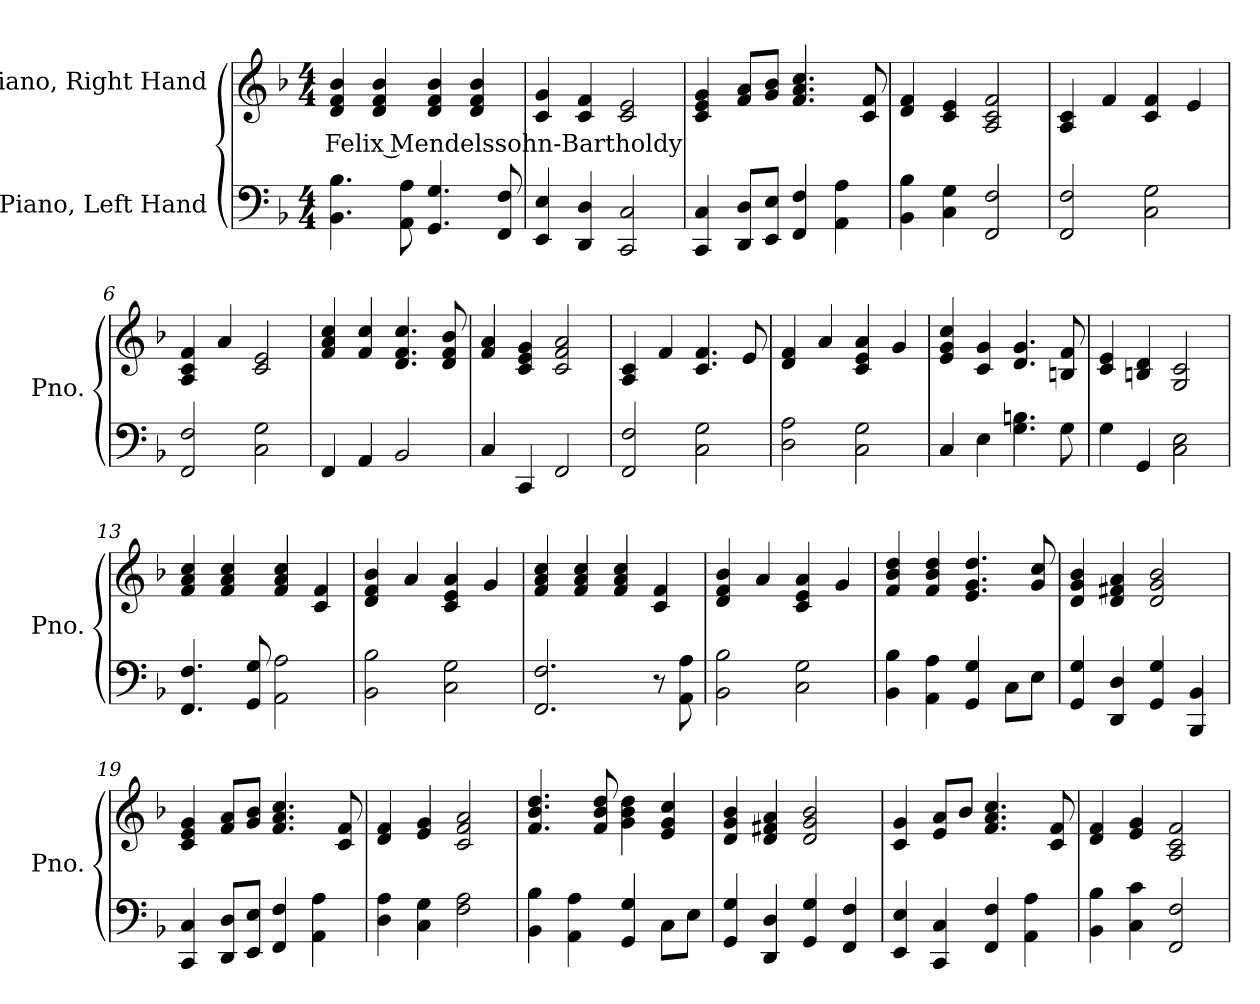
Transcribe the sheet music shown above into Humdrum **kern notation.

**kern	**kern	**text
*part2	*part1	*part1
*staff2	*staff1	*staff1
*I"Piano, Left Hand	*I"Piano, Right Hand	*
*I'Pno.	*I'Pno.	*
*clefF4	*clefG2	*
*k[b-]	*k[b-]	*
*M4/4	*M4/4	*
*MM100	*MM100	*
=1	=1	=1
!	!	!LO:LY:b
4.BB-\ 4.B-\	4d/ 4f/ 4b-/	Felix Mendelssohn-Bartholdy
.	4d/ 4f/ 4b-/	.
8AA\ 8A\	.	.
4.GG/ 4.G/	4d/ 4f/ 4b-/	.
.	4d/ 4f/ 4b-/	.
8FF/ 8F/	.	.
=2	=2	=2
4EE/ 4E/	4c/ 4g/	.
4DD/ 4D/	4c/ 4f/	.
2CC/ 2C/	2c/ 2e/	.
=3	=3	=3
4CC/ 4C/	4c/ 4e/ 4g/	.
8DD/ 8D/L	8f/ 8a/L	.
8EE/ 8E/J	8g/ 8b-/J	.
4FF/ 4F/	4.f/ 4.a/ 4.cc/	.
4AA\ 4A\	.	.
.	8c/ 8f/	.
=4	=4	=4
4BB-\ 4B-\	4d/ 4f/	.
4C\ 4G\	4c/ 4e/	.
2FF/ 2F/	2A/ 2c/ 2f/	.
!!LO:LB:g=z
=5	=5	=5
2FF/ 2F/	4A/ 4c/	.
.	4f/	.
2C\ 2G\	4c/ 4f/	.
.	4e/	.
=6	=6	=6
2FF/ 2F/	4A/ 4c/ 4f/	.
.	4a/	.
2C\ 2G\	2c/ 2e/	.
=7	=7	=7
4FF/	4f/ 4a/ 4cc/	.
4AA/	4f/ 4cc/	.
2BB-/	4.d/ 4.f/ 4.cc/	.
.	8d/ 8f/ 8b-/	.
=8	=8	=8
4C/	4f/ 4a/	.
4CC/	4c/ 4e/ 4g/	.
2FF/	2c/ 2f/ 2a/	.
=9	=9	=9
2FF/ 2F/	4A/ 4c/	.
.	4f/	.
2C\ 2G\	4.c/ 4.f/	.
.	8e/	.
=10	=10	=10
2D\ 2A\	4d/ 4f/	.
.	4a/	.
2C\ 2G\	4c/ 4e/ 4a/	.
.	4g/	.
=11	=11	=11
4C/	4e/ 4g/ 4cc/	.
4E\	4c/ 4g/	.
4.G\ 4.Bn\	4.d/ 4.g/	.
8G\	8Bn/ 8f/	.
=12	=12	=12
4G\	4c/ 4e/	.
4GG/	4Bn/ 4d/	.
2C\ 2E\	2G/ 2c/	.
!!LO:LB:g=z
=13	=13	=13
4.FF/ 4.F/	4f/ 4a/ 4cc/	.
.	4f/ 4a/ 4cc/	.
8GG/ 8G/	.	.
2AA\ 2A\	4f/ 4a/ 4cc/	.
.	4c/ 4f/	.
=14	=14	=14
2BB-\ 2B-\	4d/ 4f/ 4b-/	.
.	4a/	.
2C\ 2G\	4c/ 4e/ 4a/	.
.	4g/	.
=15	=15	=15
2.FF/ 2.F/	4f/ 4a/ 4cc/	.
.	4f/ 4a/ 4cc/	.
.	4f/ 4a/ 4cc/	.
8r	4c/ 4f/	.
8AA\ 8A\	.	.
=16	=16	=16
2BB-\ 2B-\	4d/ 4f/ 4b-/	.
.	4a/	.
2C\ 2G\	4c/ 4e/ 4a/	.
.	4g/	.
=17	=17	=17
4BB-\ 4B-\	4f/ 4b-/ 4dd/	.
4AA\ 4A\	4f/ 4b-/ 4dd/	.
4GG/ 4G/	4.e/ 4.g/ 4.dd/	.
8C\L	.	.
8E\J	8g/ 8cc/	.
=18	=18	=18
4GG/ 4G/	4d/ 4g/ 4b-/	.
4DD/ 4D/	4d/ 4f#X/ 4a/	.
4GG/ 4G/	2d/ 2g/ 2b-/	.
4BBB-/ 4BB-/	.	.
=19	=19	=19
4CC/ 4C/	4c/ 4e/ 4g/	.
8DD/ 8D/L	8f/ 8a/L	.
8EE/ 8E/J	8g/ 8b-/J	.
4FF/ 4F/	4.f/ 4.a/ 4.cc/	.
4AA\ 4A\	.	.
.	8c/ 8f/	.
!!LO:LB:g=z
=20	=20	=20
4D\ 4A\	4d/ 4f/	.
4C\ 4G\	4e/ 4g/	.
2F\ 2A\	2c/ 2f/ 2a/	.
=21	=21	=21
4BB-\ 4B-\	4.f/ 4.b-/ 4.dd/	.
4AA\ 4A\	.	.
.	8f/ 8b-/ 8dd/	.
4GG/ 4G/	4g\ 4b-\ 4dd\	.
8C\L	4e/ 4g/ 4cc/	.
8E\J	.	.
=22	=22	=22
4GG/ 4G/	4d/ 4g/ 4b-/	.
4DD/ 4D/	4d/ 4f#X/ 4a/	.
4GG/ 4G/	2d/ 2g/ 2b-/	.
4FF/ 4F/	.	.
=23	=23	=23
4EE/ 4E/	4c/ 4g/	.
4CC/ 4C/	8e/ 8a/L	.
.	8b-/J	.
4FF/ 4F/	4.f/ 4.a/ 4.cc/	.
4AA\ 4A\	.	.
.	8c/ 8f/	.
=24	=24	=24
4BB-\ 4B-\	4d/ 4f/	.
4C\ 4c\	4e/ 4g/	.
2FF/ 2F/	2A/ 2c/ 2f/	.
=	=	=
*-	*-	*-
